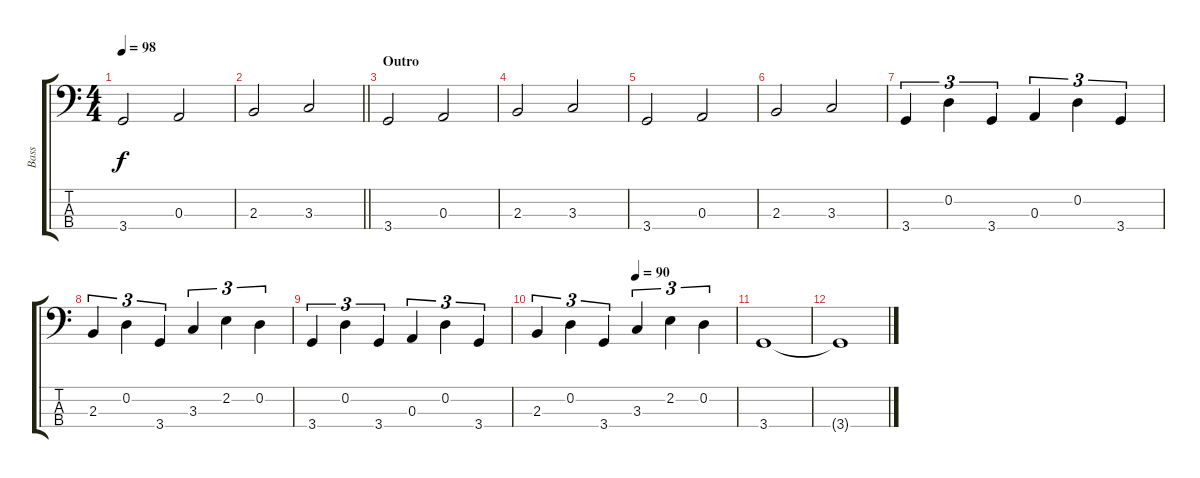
\track ("Bass" "Bass") {instrument electricbassfinger}
\staff {score tabs}
\tuning (G2 D2 A1 E1) {hide}
\ts (4 4)
\tempo 98
\clef f4
\ks c
3.4.2{dy f} 0.3.2 |
\barLineRight lightlight
2.3.2 3.3.2 |
\section ("" "Outro")
3.4.2 0.3.2 |
2.3.2 3.3.2 |
3.4.2 0.3.2 |
2.3.2 3.3.2 |
3.4.4{tu (3 2)} 0.2.4{tu (3 2)} 3.4.4{tu (3 2)} 0.3.4{tu (3 2)} 0.2.4{tu (3 2)} 3.4.4{tu (3 2)} |
2.3.4{tu (3 2)} 0.2.4{tu (3 2)} 3.4.4{tu (3 2)} 3.3.4{tu (3 2)} 2.2.4{tu (3 2)} 0.2.4{tu (3 2)} |
3.4.4{tu (3 2)} 0.2.4{tu (3 2)} 3.4.4{tu (3 2)} 0.3.4{tu (3 2)} 0.2.4{tu (3 2)} 3.4.4{tu (3 2)} |
\tempo (90 0.5)
2.3.4{tu (3 2)} 0.2.4{tu (3 2)} 3.4.4{tu (3 2)} 3.3.4{tu (3 2)} 2.2.4{tu (3 2)} 0.2.4{tu (3 2)} |
3.4.1 |
3.4{t}.1
